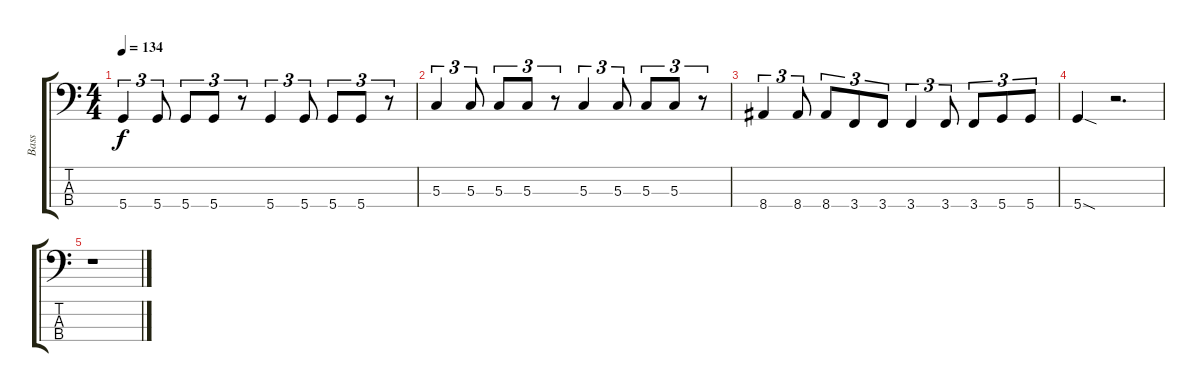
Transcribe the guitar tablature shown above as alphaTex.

\track ("Bass" "Bass") {instrument electricbasspick}
\staff {score tabs}
\tuning (F2 C2 G1 D1) {hide}
\ts (4 4)
\tempo 134
\clef f4
\ks c
5.4.4{tu (3 2) dy f} 5.4.8{tu (3 2)} 5.4.8{tu (3 2)} 5.4.8{tu (3 2)} r.8{tu (3 2)} 5.4.4{tu (3 2)} 5.4.8{tu (3 2)} 5.4.8{tu (3 2)} 5.4.8{tu (3 2)} r.8{tu (3 2)} |
5.3.4{tu (3 2)} 5.3.8{tu (3 2)} 5.3.8{tu (3 2)} 5.3.8{tu (3 2)} r.8{tu (3 2)} 5.3.4{tu (3 2)} 5.3.8{tu (3 2)} 5.3.8{tu (3 2)} 5.3.8{tu (3 2)} r.8{tu (3 2)} |
8.4.4{tu (3 2)} 8.4.8{tu (3 2)} 8.4.8{tu (3 2)} 3.4.8{tu (3 2)} 3.4.8{tu (3 2)} 3.4.4{tu (3 2)} 3.4.8{tu (3 2)} 3.4.8{tu (3 2)} 5.4.8{tu (3 2)} 5.4.8{tu (3 2)} |
5.4{sod}.4 r.2{d} |
r.1
